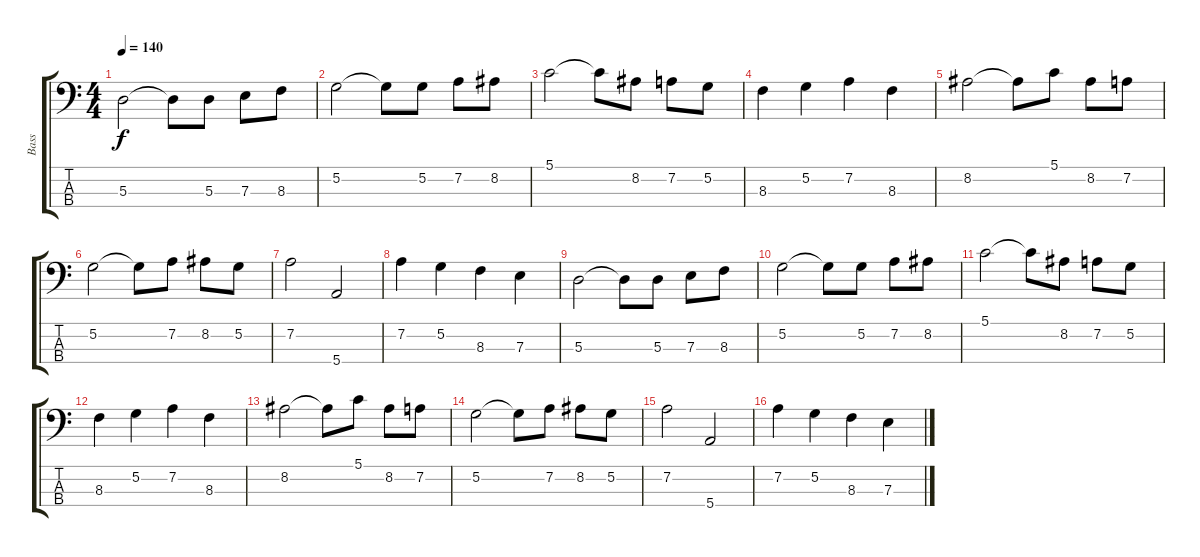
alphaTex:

\track ("Bass" "Bass") {instrument electricbassfinger}
\staff {score tabs}
\tuning (G2 D2 A1 E1) {hide}
\ts (4 4)
\tempo 140
\clef f4
\ks c
5.3.2{dy f} 5.3{t}.8 5.3.8 7.3.8 8.3.8 |
5.2.2 5.2{t}.8 5.2.8 7.2.8 8.2.8 |
5.1.2 5.1{t}.8 8.2.8 7.2.8 5.2.8 |
8.3.4 5.2.4 7.2.4 8.3.4 |
8.2.2 8.2{t}.8 5.1.8 8.2.8 7.2.8 |
5.2.2 5.2{t}.8 7.2.8 8.2.8 5.2.8 |
7.2.2 5.4.2 |
7.2.4 5.2.4 8.3.4 7.3.4 |
5.3.2 5.3{t}.8 5.3.8 7.3.8 8.3.8 |
5.2.2 5.2{t}.8 5.2.8 7.2.8 8.2.8 |
5.1.2 5.1{t}.8 8.2.8 7.2.8 5.2.8 |
8.3.4 5.2.4 7.2.4 8.3.4 |
8.2.2 8.2{t}.8 5.1.8 8.2.8 7.2.8 |
5.2.2 5.2{t}.8 7.2.8 8.2.8 5.2.8 |
7.2.2 5.4.2 |
7.2.4 5.2.4 8.3.4 7.3.4
